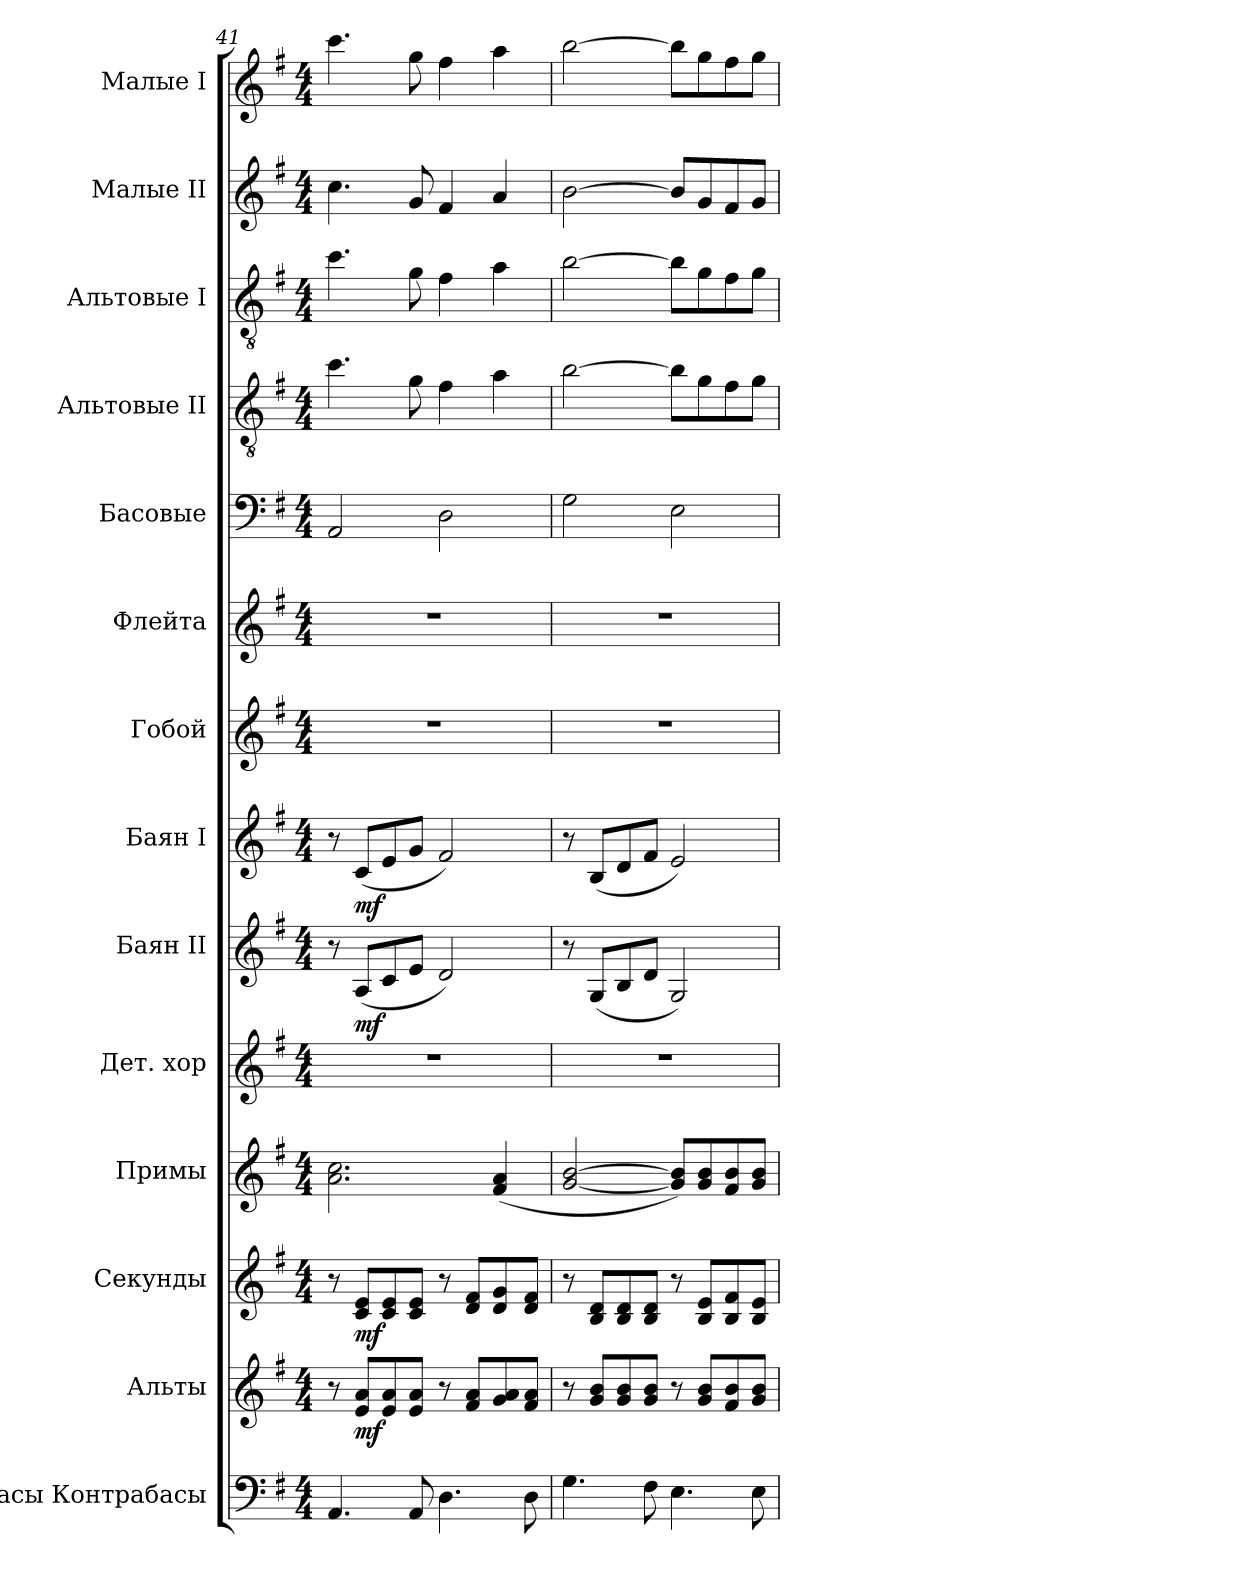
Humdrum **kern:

**kern	**kern	**dynam	**kern	**dynam	**kern	**kern	**kern	**dynam	**kern	**dynam	**kern	**kern	**kern	**kern	**kern	**kern	**kern
*part14	*part13	*part13	*part12	*part12	*part11	*part10	*part9	*part9	*part8	*part8	*part7	*part6	*part5	*part4	*part3	*part2	*part1
*staff14	*staff13	*staff13	*staff12	*staff12	*staff11	*staff10	*staff9	*staff9	*staff8	*staff8	*staff7	*staff6	*staff5	*staff4	*staff3	*staff2	*staff1
*I"Басы Контрабасы	*I"Альты	*	*I"Секунды	*	*I"Примы	*I"Дет. хор	*I"Баян II	*	*I"Баян I	*	*I"Гобой	*I"Флейта	*I"Басовые	*I"Альтовые II	*I"Альтовые I	*I"Малые II	*I"Малые I
*clefF4	*clefG2	*	*clefG2	*	*clefG2	*clefG2	*clefG2	*	*clefG2	*	*clefG2	*clefG2	*clefF4	*clefGv2	*clefGv2	*clefG2	*clefG2
*ITrd7c12	*ITrd7c12	*	*	*	*	*	*	*	*	*	*	*	*	*	*	*	*
*k[f#]	*k[f#]	*	*k[f#]	*	*k[f#]	*k[f#]	*k[f#]	*	*k[f#]	*	*k[f#]	*k[f#]	*k[f#]	*k[f#]	*k[f#]	*k[f#]	*k[f#]
*G:	*G:	*	*G:	*	*G:	*G:	*G:	*	*G:	*	*G:	*G:	*G:	*G:	*G:	*G:	*G:
*M4/4	*M4/4	*	*M4/4	*	*M4/4	*M4/4	*M4/4	*	*M4/4	*	*M4/4	*M4/4	*M4/4	*M4/4	*M4/4	*M4/4	*M4/4
=41	=41	=41	=41	=41	=41	=41	=41	=41	=41	=41	=41	=41	=41	=41	=41	=41	=41
4.AAA/	8r	.	8r	.	2.a\ 2.cc\	1r	8r	.	8r	.	1r	1r	2AA/	4.cc\	4.cc\	4.cc\	4.ccc\
!	!	!LO:DY:b	!	!LO:DY:b	!	!	!	!LO:DY:b	!	!LO:DY:b	!	!	!	!	!	!	!
.	8E/ 8A/L	mf	8c/ 8e/L	mf	.	.	(<8A/L	mf	(<8c/L	mf	.	.	.	.	.	.	.
.	8E/ 8A/	.	8c/ 8e/	.	.	.	8c/	.	8e/	.	.	.	.	.	.	.	.
8AAA/	8E/ 8A/J	.	8c/ 8e/J	.	.	.	8e/J	.	8g/J	.	.	.	.	8g\	8g\	8g/	8gg\
4.DD\	8r	.	8r	.	.	.	2d/)	.	2f#/)	.	.	.	2D\	4f#\	4f#\	4f#/	4ff#\
.	8F#/ 8A/L	.	8d/ 8f#/L	.	.	.	.	.	.	.	.	.	.	.	.	.	.
.	8G/ 8A/	.	8d/ 8g/	.	(<4f#/ 4a/	.	.	.	.	.	.	.	.	4a\	4a\	4a/	4aa\
8DD\	8F#/ 8A/J	.	8d/ 8f#/J	.	.	.	.	.	.	.	.	.	.	.	.	.	.
=42	=42	=42	=42	=42	=42	=42	=42	=42	=42	=42	=42	=42	=42	=42	=42	=42	=42
4.GG\	8r	.	8r	.	[2g/ [2b/	1r	8r	.	8r	.	1r	1r	2G\	[2b\	[2b\	[2b\	[2bb\
.	8G/ 8B/L	.	8B/ 8d/L	.	.	.	(<8G/L	.	(<8B/L	.	.	.	.	.	.	.	.
.	8G/ 8B/	.	8B/ 8d/	.	.	.	8B/	.	8d/	.	.	.	.	.	.	.	.
8FF#\	8G/ 8B/J	.	8B/ 8d/J	.	.	.	8d/J	.	8f#/J	.	.	.	.	.	.	.	.
4.EE\	8r	.	8r	.	8g/] 8b/]L)	.	2G/)	.	2e/)	.	.	.	2E\	8b\L]	8b\L]	8b/L]	8bb\L]
.	8G/ 8B/L	.	8B/ 8e/L	.	8g/ 8b/	.	.	.	.	.	.	.	.	8g\	8g\	8g/	8gg\
.	8F#/ 8B/	.	8B/ 8f#/	.	8f#/ 8b/	.	.	.	.	.	.	.	.	8f#\	8f#\	8f#/	8ff#\
8EE\	8G/ 8B/J	.	8B/ 8e/J	.	8g/ 8b/J	.	.	.	.	.	.	.	.	8g\J	8g\J	8g/J	8gg\J
=	=	=	=	=	=	=	=	=	=	=	=	=	=	=	=	=	=
*-	*-	*-	*-	*-	*-	*-	*-	*-	*-	*-	*-	*-	*-	*-	*-	*-	*-
